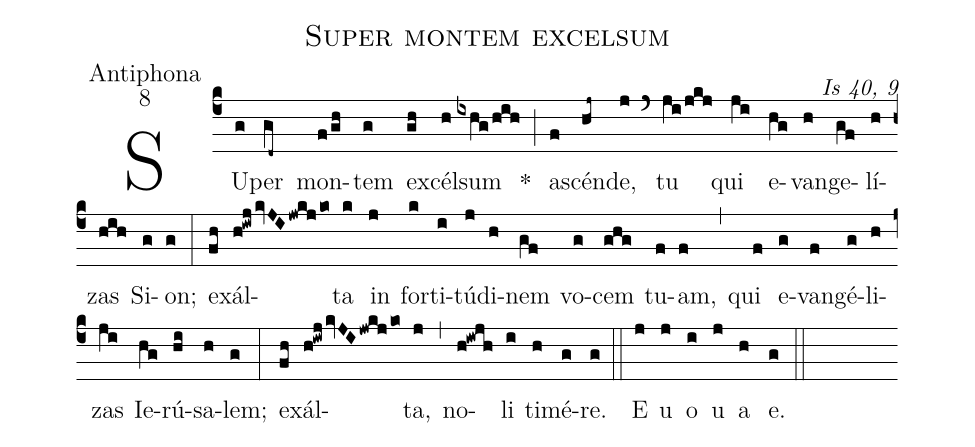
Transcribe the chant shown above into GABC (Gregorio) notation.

name:Super montem excelsum;
office-part:Antiphona;
mode:8;
commentary:Is 40, 9;
%%
(c4)SU(g)per(gd~) mon(f/gh)tem(g) ex(gh)cél(h)sum(ixhg/hih) *(;) a(f)scén(hj~)de,(j) (`) tu(ji/jkj) qui(ji) e(hg)van(h)ge(gf)lí(h)zas(hih) Si(g)on;(g) (:) e(fh)xál(h!iwjkvJI/jwkjko)ta(k) in(j) for(k)ti(i)tú(j)di(h)nem(gf) vo(g)cem(ghg) tu(f)am,(f) (,) qui(f) e(g)van(f)gé(g)li(h)zas(ji) Ie(hg)rú(hi)sa(h)lem;(g) (:) e(fh)xál(h!iwjkvJI/jwkjko)ta,(j) (,) no(h!iwjh)li(i) ti(h)mé(g)re.(g) (::)
E(j) u(j) o(i) u(j) a (h) e.(g) (::)
